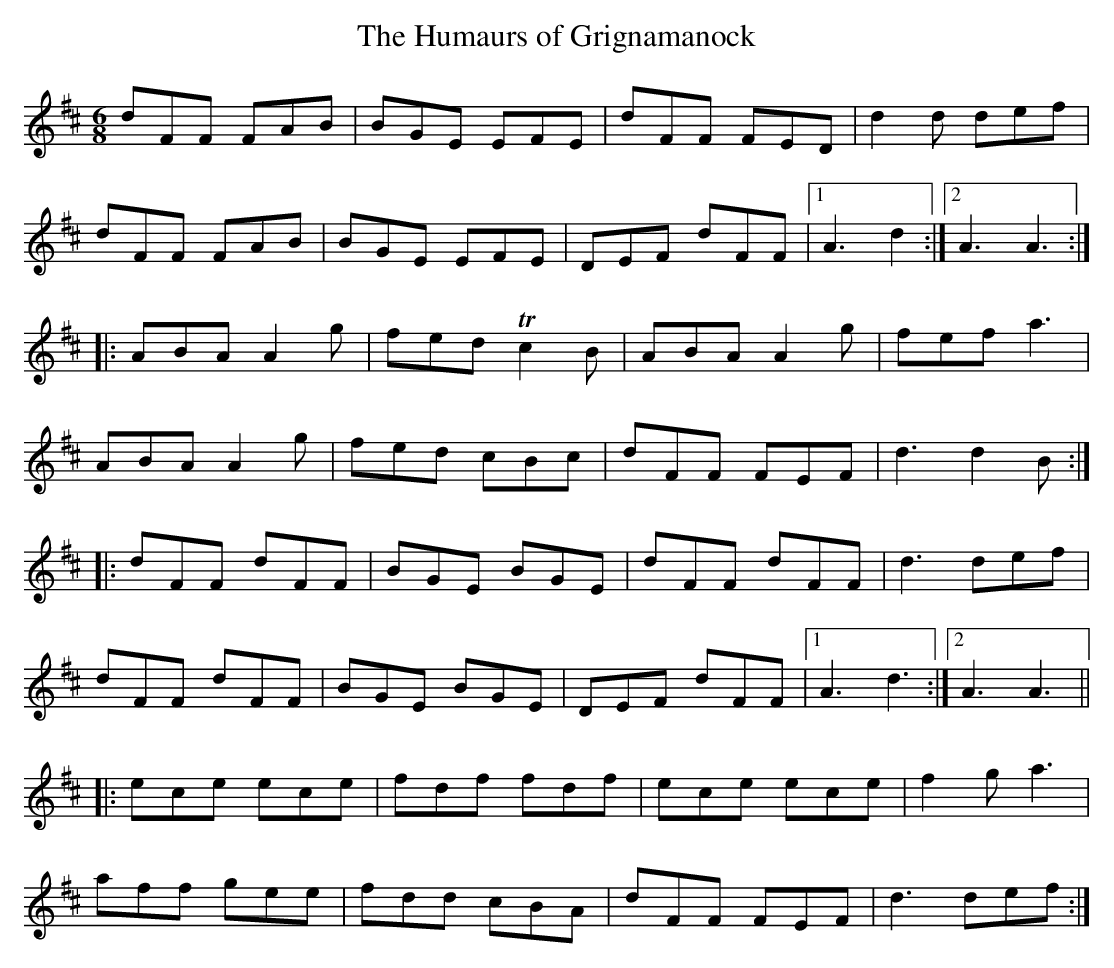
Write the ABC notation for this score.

X:1
T:Humaurs of Grignamanock, The
M:6/8
L:1/8
K:D
dFF FAB|BGE EFE|dFF FED|d2d def|
dFF FAB|BGE EFE|DEF dFF|1 A3d2:|2 A3A3:|
|:ABA A2g|fed Tc2B|ABA A2g|fef a3|
ABA A2g|fed cBc|dFF FEF|d3 d2B:|
|:dFF dFF|BGE BGE|dFF dFF|d3 def|
dFF dFF|BGE BGE|DEF dFF|1 A3d3:|2 A3A3||
|:ece ece|fdf fdf|ece ece|f2g a3|
aff gee|fdd cBA|dFF FEF|d3 def:|]
